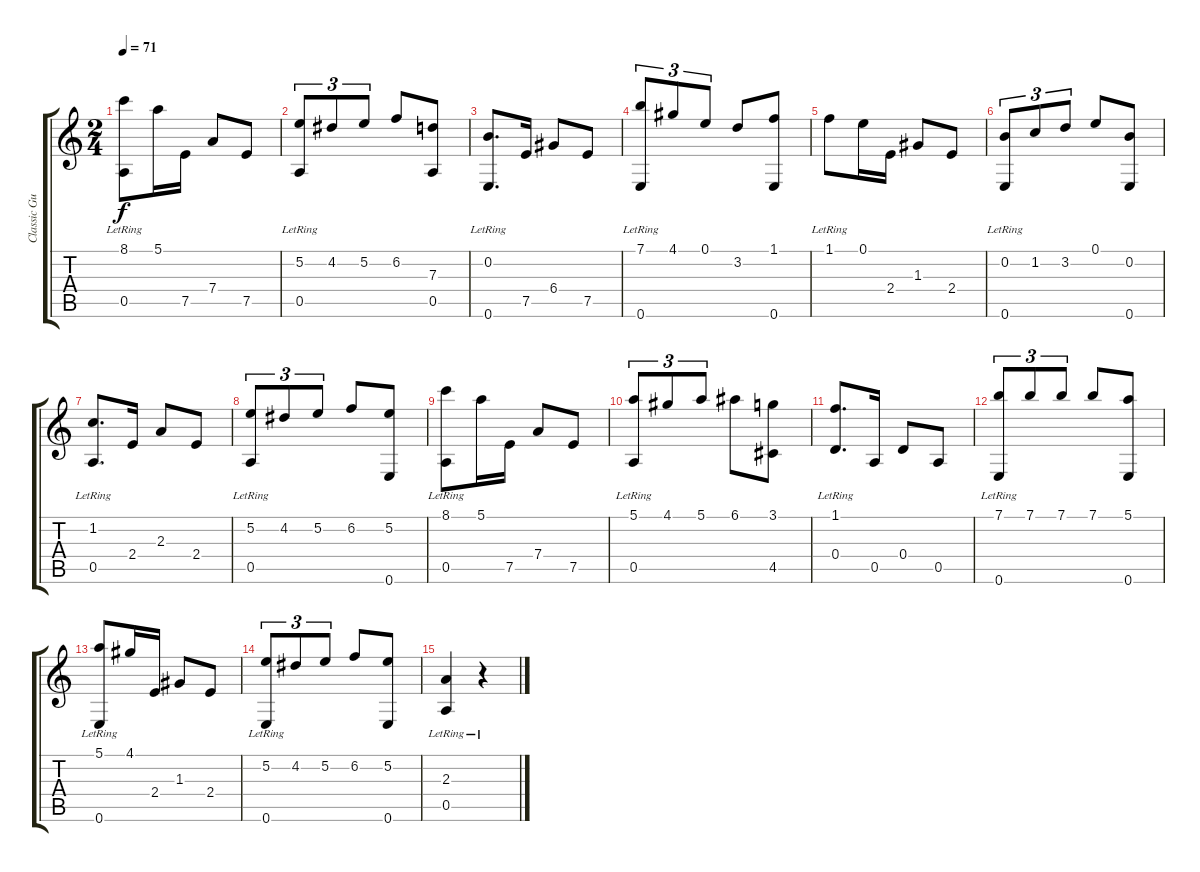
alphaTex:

\track ("Classic Guitar" "Classic Gu") {instrument acousticguitarnylon}
\staff {score tabs}
\tuning (E4 B3 G3 D3 A2 E2) {hide}
\ts (2 4)
\tempo 71
\clef g2
\ks c
(8.1 0.5{lr}).8{dy f} 5.1.16 7.5.16 7.4.8 7.5.8 |
(5.2 0.5{lr}).8{tu (3 2)} 4.2.8{tu (3 2)} 5.2.8{tu (3 2)} 6.2.8 (7.3 0.5).8 |
(0.2 0.6{lr}).8{d} 7.5.16 6.4.8 7.5.8 |
(7.1 0.6{lr}).8{tu (3 2)} 4.1.8{tu (3 2)} 0.1.8{tu (3 2)} 3.2.8 (1.1 0.6).8 |
1.1{lr}.8 0.1.16 2.4.16 1.3.8 2.4.8 |
(0.2 0.6{lr}).8{tu (3 2)} 1.2.8{tu (3 2)} 3.2.8{tu (3 2)} 0.1.8 (0.2 0.6).8 |
(1.2 0.5{lr}).8{d} 2.4.16 2.3.8 2.4.8 |
(5.2 0.5{lr}).8{tu (3 2)} 4.2.8{tu (3 2)} 5.2.8{tu (3 2)} 6.2.8 (5.2 0.6).8 |
(8.1 0.5{lr}).8 5.1.16 7.5.16 7.4.8 7.5.8 |
(5.1 0.5{lr}).8{tu (3 2)} 4.1.8{tu (3 2)} 5.1.8{tu (3 2)} 6.1.8 (3.1 4.5).8 |
(1.1 0.4{lr}).8{d} 0.5.16 0.4.8 0.5.8 |
(7.1 0.6{lr}).8{tu (3 2)} 7.1.8{tu (3 2)} 7.1.8{tu (3 2)} 7.1.8 (5.1 0.6).8 |
(5.1 0.6{lr}).8 4.1.16 2.4.16 1.3.8 2.4.8 |
(5.2 0.6{lr}).8{tu (3 2)} 4.2.8{tu (3 2)} 5.2.8{tu (3 2)} 6.2.8 (5.2 0.6).8 |
(2.3 0.5{lr}).4 r.4
